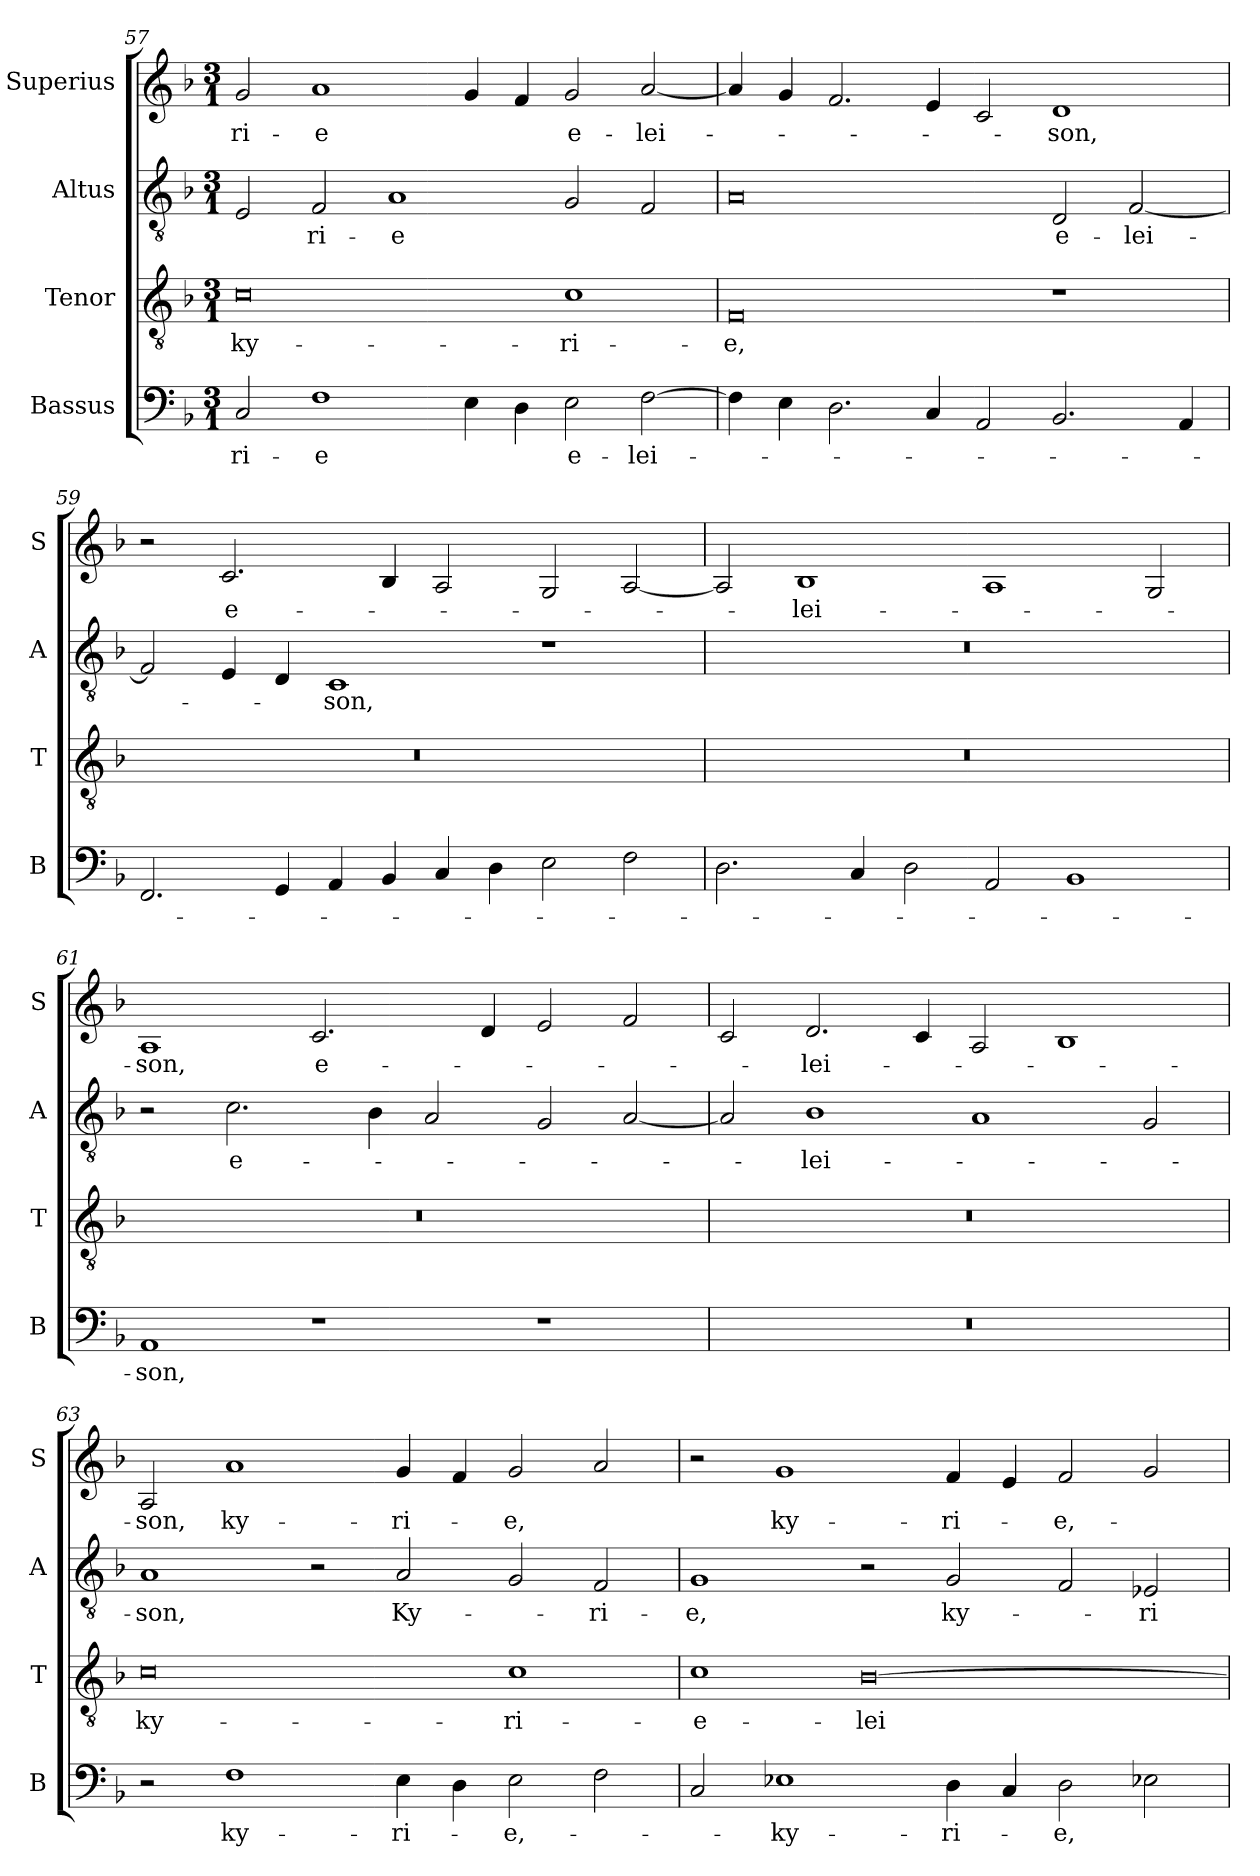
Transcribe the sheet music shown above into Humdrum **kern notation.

**kern	**text	**kern	**text	**kern	**text	**kern	**text
*part4	*part4	*part3	*part3	*part2	*part2	*part1	*part1
*staff4	*staff4	*staff3	*staff3	*staff2	*staff2	*staff1	*staff1
*I"Bassus	*	*I"Tenor	*	*I"Altus	*	*I"Superius	*
*I'B	*	*I'T	*	*I'A	*	*I'S	*
*clefF4	*	*clefGv2	*	*clefGv2	*	*clefG2	*
*k[b-]	*	*k[b-]	*	*k[b-]	*	*k[b-]	*
*M3/1	*	*M3/1	*	*M3/1	*	*M3/1	*
=57	=57	=57	=57	=57	=57	=57	=57
2C/	-ri-	0c	ky-	2E/	.	2g/	-ri-
1F	-e	.	.	2F/	-ri-	1a	-e
.	.	.	.	1A	-e	.	.
4E\	.	.	.	.	.	4g/	.
4D\	.	.	.	.	.	4f/	.
2E\	e-	1c	-ri-	2G/	.	2g/	e-
[2F\	-lei-	.	.	2F/	.	[2a/	-lei-
=58	=58	=58	=58	=58	=58	=58	=58
4F\]	.	0F	-e,	0A	.	4a/]	.
4E\	.	.	.	.	.	4g/	.
2.D\	.	.	.	.	.	2.f/	.
4C/	.	.	.	.	.	4e/	.
2AA/	.	.	.	.	.	2c/	.
2.BB-/	.	1r	.	2D/	e-	1d	-son,
.	.	.	.	[2F/	-lei-	.	.
4AA/	.	.	.	.	.	.	.
=59	=59	=59	=59	=59	=59	=59	=59
2.FF/	.	0.r	.	2F/]	.	2r	.
.	.	.	.	4E/	.	2.c/	e-
4GG/	.	.	.	4D/	.	.	.
4AA/	.	.	.	1C	-son,	.	.
4BB-/	.	.	.	.	.	4B-/	.
4C/	.	.	.	.	.	2A/	.
4D\	.	.	.	.	.	.	.
2E\	.	.	.	1r	.	2G/	.
2F\	.	.	.	.	.	[2A/	.
=60	=60	=60	=60	=60	=60	=60	=60
2.D\	.	0.r	.	0.r	.	2A/]	.
.	.	.	.	.	.	1B-	-lei-
4C/	.	.	.	.	.	.	.
2D\	.	.	.	.	.	.	.
2AA/	.	.	.	.	.	1A	.
1BB-	.	.	.	.	.	.	.
.	.	.	.	.	.	2G/	.
=61	=61	=61	=61	=61	=61	=61	=61
1AA	-son,	0.r	.	2r	.	1A	-son,
.	.	.	.	2.c\	e-	.	.
1r	.	.	.	.	.	2.c/	e-
.	.	.	.	4B-\	.	.	.
.	.	.	.	2A/	.	.	.
.	.	.	.	.	.	4d/	.
1r	.	.	.	2G/	.	2e/	.
.	.	.	.	[2A/	.	2f/	.
=62	=62	=62	=62	=62	=62	=62	=62
0.r	.	0.r	.	2A/]	.	2c/	.
.	.	.	.	1B-\	-lei-	2.d/	-lei-
.	.	.	.	.	.	4c/	.
.	.	.	.	1A	.	2A/	.
.	.	.	.	.	.	1B-	.
.	.	.	.	2G/	.	.	.
=63	=63	=63	=63	=63	=63	=63	=63
2r	.	0c	ky-	1A	-son,	2A/	-son,
1F	ky-	.	.	.	.	1a	ky-
.	.	.	.	2r	.	.	.
4E\	-ri-	.	.	2A/	Ky-	4g/	-ri-
4D\	.	.	.	.	.	4f/	.
2E\	-e,-	1c	-ri-	2G/	.	2g/	-e,
2F\	.	.	.	2F/	-ri-	2a/	.
=64	=64	=64	=64	=64	=64	=64	=64
2C/	.	1c	-e-	1G	-e,	2r	.
1E-X	-ky-	.	.	.	.	1g	ky-
.	.	[0B-	-lei-	2r	.	.	.
4D\	-ri-	.	.	2G/	ky-	4f/	-ri-
4C/	.	.	.	.	.	4e/	.
2D\	-e,	.	.	2F/	.	2f/	-e,-
2E-X\	.	.	.	2E-X/	-ri-	2g/	.
=	=	=	=	=	=	=	=
*-	*-	*-	*-	*-	*-	*-	*-
